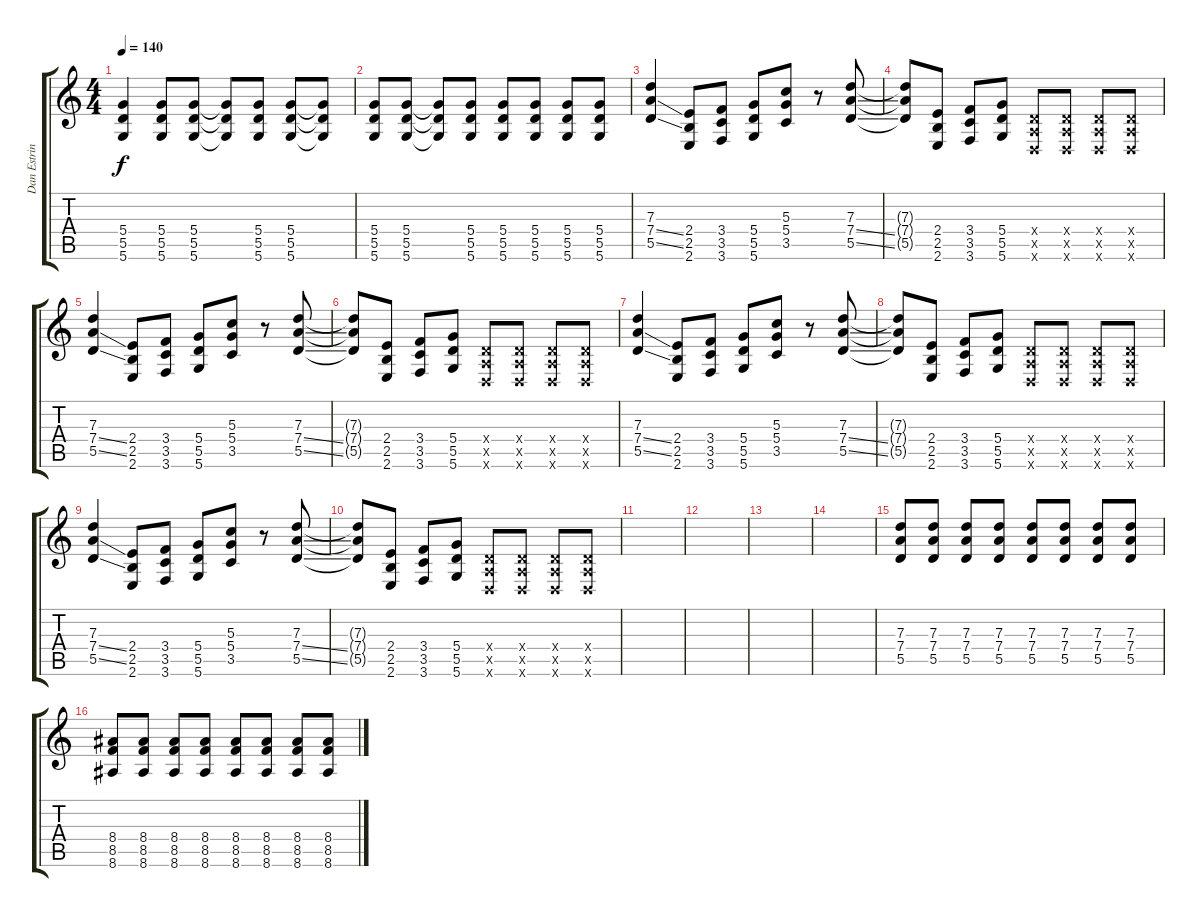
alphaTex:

\track ("Dan Estrin" "Dan Estrin") {instrument distortionguitar}
\staff {score tabs}
\tuning (E4 B3 G3 D3 A2 D2) {hide}
\ts (4 4)
\tempo 140
\clef g2
\ks c
(5.4 5.5 5.6).4{dy f} (5.4 5.5 5.6).8 (5.4 5.5 5.6).8 (5.4{t} 5.5{t} 5.6{t}).8 (5.4 5.5 5.6).8 (5.4 5.5 5.6).8 (5.4{t} 5.5{t} 5.6{t}).8 |
(5.4 5.5 5.6).8 (5.4 5.5 5.6).8 (5.4{t} 5.5{t} 5.6{t}).8 (5.4 5.5 5.6).8 (5.4 5.5 5.6).8 (5.4 5.5 5.6).8 (5.4 5.5 5.6).8 (5.4 5.5 5.6).8 |
(7.3 7.4{ss} 5.5{ss}).4 (2.4 2.5 2.6).8 (3.4 3.5 3.6).8 (5.4 5.5 5.6).8 (5.3 5.4 3.5).8 r.8 (7.3 7.4{ss} 5.5{ss}).8 |
(7.3{t} 7.4{t} 5.5{t}).8 (2.4 2.5 2.6).8 (3.4 3.5 3.6).8 (5.4 5.5 5.6).8 (0.4{x} 0.5{x} 0.6{x}).8 (0.4{x} 0.5{x} 0.6{x}).8 (0.4{x} 0.5{x} 0.6{x}).8 (0.4{x} 0.5{x} 0.6{x}).8 |
(7.3 7.4{ss} 5.5{ss}).4 (2.4 2.5 2.6).8 (3.4 3.5 3.6).8 (5.4 5.5 5.6).8 (5.3 5.4 3.5).8 r.8 (7.3 7.4{ss} 5.5{ss}).8 |
(7.3{t} 7.4{t} 5.5{t}).8 (2.4 2.5 2.6).8 (3.4 3.5 3.6).8 (5.4 5.5 5.6).8 (0.4{x} 0.5{x} 0.6{x}).8 (0.4{x} 0.5{x} 0.6{x}).8 (0.4{x} 0.5{x} 0.6{x}).8 (0.4{x} 0.5{x} 0.6{x}).8 |
(7.3 7.4{ss} 5.5{ss}).4 (2.4 2.5 2.6).8 (3.4 3.5 3.6).8 (5.4 5.5 5.6).8 (5.3 5.4 3.5).8 r.8 (7.3 7.4{ss} 5.5{ss}).8 |
(7.3{t} 7.4{t} 5.5{t}).8 (2.4 2.5 2.6).8 (3.4 3.5 3.6).8 (5.4 5.5 5.6).8 (0.4{x} 0.5{x} 0.6{x}).8 (0.4{x} 0.5{x} 0.6{x}).8 (0.4{x} 0.5{x} 0.6{x}).8 (0.4{x} 0.5{x} 0.6{x}).8 |
(7.3 7.4{ss} 5.5{ss}).4 (2.4 2.5 2.6).8 (3.4 3.5 3.6).8 (5.4 5.5 5.6).8 (5.3 5.4 3.5).8 r.8 (7.3 7.4{ss} 5.5{ss}).8 |
(7.3{t} 7.4{t} 5.5{t}).8 (2.4 2.5 2.6).8 (3.4 3.5 3.6).8 (5.4 5.5 5.6).8 (0.4{x} 0.5{x} 0.6{x}).8 (0.4{x} 0.5{x} 0.6{x}).8 (0.4{x} 0.5{x} 0.6{x}).8 (0.4{x} 0.5{x} 0.6{x}).8 |
|
|
|
|
(7.3 7.4 5.5).8 (7.3 7.4 5.5).8 (7.3 7.4 5.5).8 (7.3 7.4 5.5).8 (7.3 7.4 5.5).8 (7.3 7.4 5.5).8 (7.3 7.4 5.5).8 (7.3 7.4 5.5).8 |
(8.4 8.5 8.6).8 (8.4 8.5 8.6).8 (8.4 8.5 8.6).8 (8.4 8.5 8.6).8 (8.4 8.5 8.6).8 (8.4 8.5 8.6).8 (8.4 8.5 8.6).8 (8.4 8.5 8.6).8
